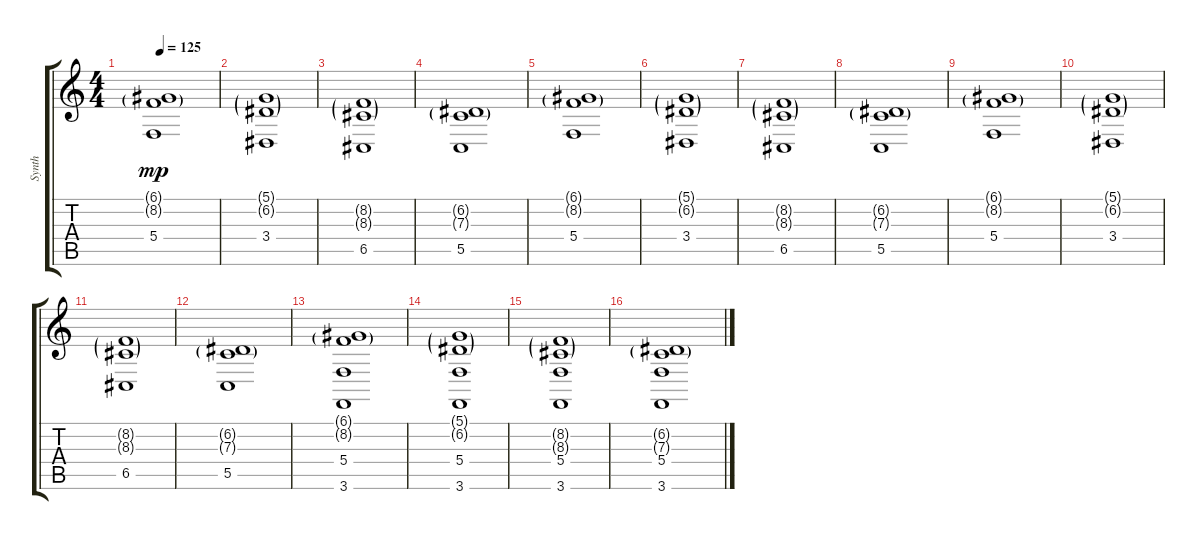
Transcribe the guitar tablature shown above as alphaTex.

\track ("Synth" "Synth") {instrument stringensemble2}
\staff {score tabs}
\tuning (D4 A3 F3 C3 G2 D2) {hide}
\ts (4 4)
\tempo 125
\clef g2
\ks c
(6.1{g} 8.2{g} 5.4).1{dy mp} |
(5.1{g} 6.2{g} 3.4).1 |
(8.2{g} 8.3{g} 6.5).1 |
(6.2{g} 7.3{g} 5.5).1 |
(6.1{g} 8.2{g} 5.4).1 |
(5.1{g} 6.2{g} 3.4).1 |
(8.2{g} 8.3{g} 6.5).1 |
(6.2{g} 7.3{g} 5.5).1 |
(6.1{g} 8.2{g} 5.4).1 |
(5.1{g} 6.2{g} 3.4).1 |
(8.2{g} 8.3{g} 6.5).1 |
(6.2{g} 7.3{g} 5.5).1 |
(6.1{g} 8.2{g} 5.4 3.6).1 |
(5.1{g} 6.2{g} 5.4 3.6).1 |
(8.2{g} 8.3{g} 5.4 3.6).1 |
(6.2{g} 7.3{g} 5.4 3.6).1
